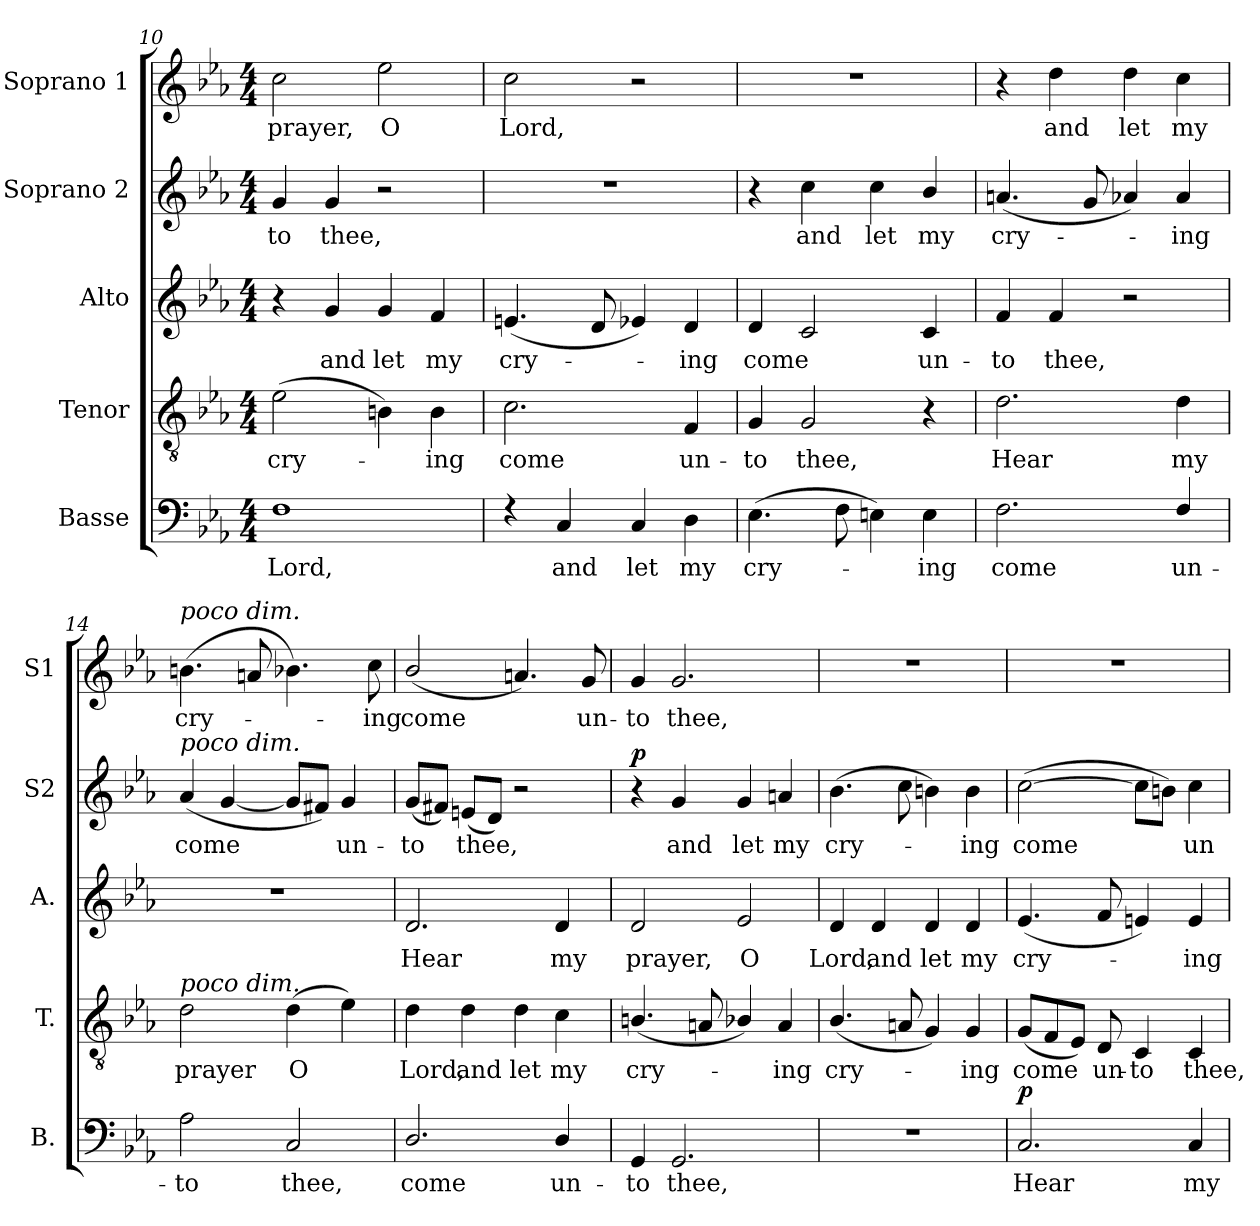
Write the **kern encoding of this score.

**kern	**text	**dynam	**kern	**text	**kern	**text	**kern	**text	**dynam	**kern	**text
*part5	*part5	*part5	*part4	*part4	*part3	*part3	*part2	*part2	*part2	*part1	*part1
*staff5	*staff5	*staff5	*staff4	*staff4	*staff3	*staff3	*staff2	*staff2	*staff2	*staff1	*staff1
*I"Basse	*	*	*I"Tenor	*	*I"Alto	*	*I"Soprano 2	*	*	*I"Soprano 1	*
*I'B.	*	*	*I'T.	*	*I'A.	*	*I'S2	*	*	*I'S1	*
*clefF4	*	*	*clefGv2	*	*clefG2	*	*clefG2	*	*	*clefG2	*
*k[b-e-a-]	*	*	*k[b-e-a-]	*	*k[b-e-a-]	*	*k[b-e-a-]	*	*	*k[b-e-a-]	*
*E-:	*	*	*E-:	*	*E-:	*	*E-:	*	*	*E-:	*
*M4/4	*	*	*M4/4	*	*M4/4	*	*M4/4	*	*	*M4/4	*
=10	=10	=10	=10	=10	=10	=10	=10	=10	=10	=10	=10
!	!LO:LY:b	!	!	!LO:LY:b	!	!	!	!LO:LY:b	!	!	!LO:LY:b
1F	Lord,	.	(>2e-\	cry-	4r	.	4g/	-to	.	2cc\	prayer,
!	!	!	!	!	!	!LO:LY:b	!	!LO:LY:b	!	!	!
.	.	.	.	.	4g/	and	4g/	thee,	.	.	.
!	!	!	!	!	!	!LO:LY:b	!	!	!	!	!LO:LY:b
.	.	.	4Bn\)	.	4g/	let	2r	.	.	2ee-\	O
!	!	!	!	!LO:LY:b	!	!LO:LY:b	!	!	!	!	!
.	.	.	4B\	-ing	4f/	my	.	.	.	.	.
=11	=11	=11	=11	=11	=11	=11	=11	=11	=11	=11	=11
!	!	!	!	!LO:LY:b	!	!LO:LY:b	!	!	!	!	!LO:LY:b
4rF	.	.	2.c\	come	(<4.en/	cry-	1r	.	.	2cc\	Lord,
!	!LO:LY:b	!	!	!	!	!	!	!	!	!	!
4C/	and	.	.	.	.	.	.	.	.	.	.
.	.	.	.	.	8d/	.	.	.	.	.	.
!	!LO:LY:b	!	!	!	!	!	!	!	!	!	!
4C/	let	.	.	.	4e-X/)	.	.	.	.	2r	.
!	!LO:LY:b	!	!	!LO:LY:b	!	!LO:LY:b	!	!	!	!	!
4D\	my	.	4F/	un-	4d/	-ing	.	.	.	.	.
!!LO:PB:g=z
=12	=12	=12	=12	=12	=12	=12	=12	=12	=12	=12	=12
!	!LO:LY:b	!	!	!LO:LY:b	!	!LO:LY:b	!	!	!	!	!
(<4.E-\	cry-	.	4G/	-to	4d/	come	4r	.	.	1r	.
!	!	!	!	!LO:LY:b	!	!	!	!LO:LY:b	!	!	!
.	.	.	2G/	thee,	2c/	.	4cc\	and	.	.	.
8F\	.	.	.	.	.	.	.	.	.	.	.
!	!	!	!	!	!	!	!	!LO:LY:b	!	!	!
4En\)	.	.	.	.	.	.	4cc\	let	.	.	.
!	!LO:LY:b	!	!	!	!	!LO:LY:b	!	!LO:LY:b	!	!	!
4E\	-ing	.	4r	.	4c/	un-	4b-/	my	.	.	.
=13	=13	=13	=13	=13	=13	=13	=13	=13	=13	=13	=13
!	!LO:LY:b	!	!	!LO:LY:b	!	!LO:LY:b	!	!LO:LY:b	!	!	!
2.F\	come	.	2.d\	Hear	4f/	to	(<4.an/	cry-	.	4r	.
!	!	!	!	!	!	!LO:LY:b	!	!	!	!	!LO:LY:b
.	.	.	.	.	4f/	thee,	.	.	.	4dd\	and
.	.	.	.	.	.	.	8g/	.	.	.	.
!	!	!	!	!	!	!	!	!	!	!	!LO:LY:b
.	.	.	.	.	2r	.	4a-X/)	.	.	4dd\	let
!	!LO:LY:b	!	!	!LO:LY:b	!	!	!	!LO:LY:b	!	!	!LO:LY:b
4F/	un-	.	4d\	my	.	.	4a-/	-ing	.	4cc\	my
=14	=14	=14	=14	=14	=14	=14	=14	=14	=14	=14	=14
!	!	!	!	!	!	!	!	!	!	!LO:TX:a:i:t=poco dim.	!
!	!	!	!	!	!	!	!LO:TX:a:i:t=poco dim.	!	!	!	!
!	!	!	!LO:TX:a:i:t=poco dim.	!	!	!	!	!	!	!	!
!	!LO:LY:b	!	!	!LO:LY:b	!	!	!	!LO:LY:b	!	!	!LO:LY:b
2A-\	-to	.	2d\	prayer	1r	.	(<4a-/	come	.	(>4.bn\	cry-
.	.	.	.	.	.	.	[4g/	.	.	.	.
.	.	.	.	.	.	.	.	.	.	8an/	.
!	!LO:LY:b	!	!	!LO:LY:b	!	!	!	!	!	!	!
2C/	thee,	.	(>4d\	O	.	.	8g/L]	.	.	4.b-X\)	.
.	.	.	.	.	.	.	8f#X/J)	.	.	.	.
!	!	!	!	!	!	!	!	!LO:LY:b	!	!	!
.	.	.	4e-\)	.	.	.	4g/	un-	.	.	.
!	!	!	!	!	!	!	!	!	!	!	!LO:LY:b
.	.	.	.	.	.	.	.	.	.	8cc\	-ing
=15	=15	=15	=15	=15	=15	=15	=15	=15	=15	=15	=15
!	!LO:LY:b	!	!	!LO:LY:b	!	!LO:LY:b	!	!LO:LY:b	!	!	!LO:LY:b
2.D/	come	.	4d\	Lord,	2.d/	Hear	(<8g/L	-to	.	(<2b-/	come
.	.	.	.	.	.	.	8f#X/J)	.	.	.	.
!	!	!	!	!LO:LY:b	!	!	!	!LO:LY:b	!	!	!
.	.	.	4d\	and	.	.	(<8en/L	thee,	.	.	.
.	.	.	.	.	.	.	8d/J)	.	.	.	.
!	!	!	!	!LO:LY:b	!	!	!	!	!	!	!
.	.	.	4d\	let	.	.	2r	.	.	4.an/)	.
!	!LO:LY:b	!	!	!LO:LY:b	!	!LO:LY:b	!	!	!	!	!
4D/	un-	.	4c\	my	4d/	my	.	.	.	.	.
!	!	!	!	!	!	!	!	!	!	!	!LO:LY:b
.	.	.	.	.	.	.	.	.	.	8g/	un-
!!LO:LB:g=z
=16	=16	=16	=16	=16	=16	=16	=16	=16	=16	=16	=16
!	!LO:LY:b	!	!	!LO:LY:b	!	!LO:LY:b	!	!	!LO:DY:a	!	!LO:LY:b
4GG/	-to	.	(<4.Bn/	cry-	2d/	prayer,	4r	.	p	4g/	-to
!	!LO:LY:b	!	!	!	!	!	!	!LO:LY:b	!	!	!LO:LY:b
2.GG/	thee,	.	.	.	.	.	4g/	and	.	2.g/	thee,
.	.	.	8An/	.	.	.	.	.	.	.	.
!	!	!	!	!	!	!LO:LY:b	!	!LO:LY:b	!	!	!
.	.	.	4B-X/)	.	2e-/	O	4g/	let	.	.	.
!	!	!	!	!LO:LY:b	!	!	!	!LO:LY:b	!	!	!
.	.	.	4A/	-ing	.	.	4an/	my	.	.	.
=17	=17	=17	=17	=17	=17	=17	=17	=17	=17	=17	=17
!	!	!	!	!LO:LY:b	!	!LO:LY:b	!	!LO:LY:b	!	!	!
1r	.	.	(<4.B-/	cry-	4d/	Lord,	(>4.b-\	cry-	.	1r	.
!	!	!	!	!	!	!LO:LY:b	!	!	!	!	!
.	.	.	.	.	4d/	and	.	.	.	.	.
.	.	.	8An/	.	.	.	8cc\	.	.	.	.
!	!	!	!	!	!	!LO:LY:b	!	!	!	!	!
.	.	.	4G/)	.	4d/	let	4bn\)	.	.	.	.
!	!	!	!	!LO:LY:b	!	!LO:LY:b	!	!LO:LY:b	!	!	!
.	.	.	4G/	-ing	4d/	my	4b\	-ing	.	.	.
=18	=18	=18	=18	=18	=18	=18	=18	=18	=18	=18	=18
!	!LO:LY:b	!LO:DY:a	!	!LO:LY:b	!	!LO:LY:b	!	!LO:LY:b	!	!	!
2.C/	Hear	p	(<8G/L	come	(>4.e-/	cry-	(>[2cc\	come	.	1r	.
.	.	.	8F/	.	.	.	.	.	.	.	.
.	.	.	8E-/J)	.	.	.	.	.	.	.	.
!	!	!	!	!LO:LY:b	!	!	!	!	!	!	!
.	.	.	8D/	un-	8f/	.	.	.	.	.	.
!	!	!	!	!LO:LY:b	!	!	!	!	!	!	!
.	.	.	4C/	-to	4en/)	.	8cc\L]	.	.	.	.
.	.	.	.	.	.	.	8bn\J)	.	.	.	.
!	!LO:LY:b	!	!	!LO:LY:b	!	!LO:LY:b	!	!LO:LY:b	!	!	!
4C/	my	.	4C/	thee,	4e/	ing	4cc\	un-	.	.	.
=	=	=	=	=	=	=	=	=	=	=	=
*-	*-	*-	*-	*-	*-	*-	*-	*-	*-	*-	*-
